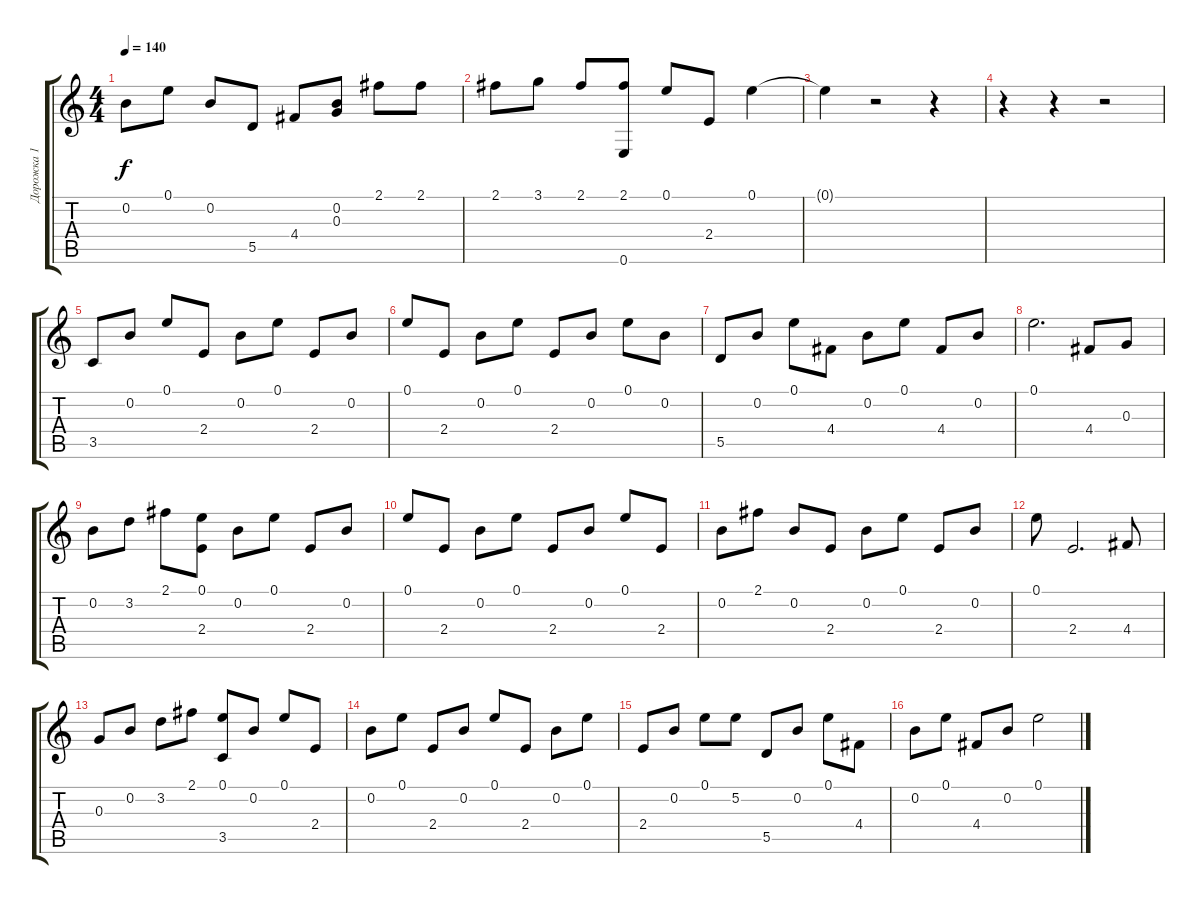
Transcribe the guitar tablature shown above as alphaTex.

\track ("Дорожка 1" "Дорожка 1") {instrument acousticguitarsteel}
\staff {score tabs}
\tuning (E4 B3 G3 D3 A2 E2) {hide}
\ts (4 4)
\tempo 140
\clef g2
\ks c
0.2.8{dy f} 0.1.8 0.2.8 5.5.8 4.4.8 (0.2 0.3).8 2.1.8 2.1.8 |
2.1.8 3.1.8 2.1.8 (2.1 0.6).8 0.1.8 2.4.8 0.1.4 |
0.1{t}.4 r.2 r.4 |
r.4 r.4 r.2 |
3.5.8 0.2.8 0.1.8 2.4.8 0.2.8 0.1.8 2.4.8 0.2.8 |
0.1.8 2.4.8 0.2.8 0.1.8 2.4.8 0.2.8 0.1.8 0.2.8 |
5.5.8 0.2.8 0.1.8 4.4.8 0.2.8 0.1.8 4.4.8 0.2.8 |
0.1.2{d} 4.4.8 0.3.8 |
0.2.8 3.2.8 2.1.8 (0.1 2.4).8 0.2.8 0.1.8 2.4.8 0.2.8 |
0.1.8 2.4.8 0.2.8 0.1.8 2.4.8 0.2.8 0.1.8 2.4.8 |
0.2.8 2.1.8 0.2.8 2.4.8 0.2.8 0.1.8 2.4.8 0.2.8 |
0.1.8 2.4.2{d} 4.4.8 |
0.3.8 0.2.8 3.2.8 2.1.8 (0.1 3.5).8 0.2.8 0.1.8 2.4.8 |
0.2.8 0.1.8 2.4.8 0.2.8 0.1.8 2.4.8 0.2.8 0.1.8 |
2.4.8 0.2.8 0.1.8 5.2.8 5.5.8 0.2.8 0.1.8 4.4.8 |
0.2.8 0.1.8 4.4.8 0.2.8 0.1.2
